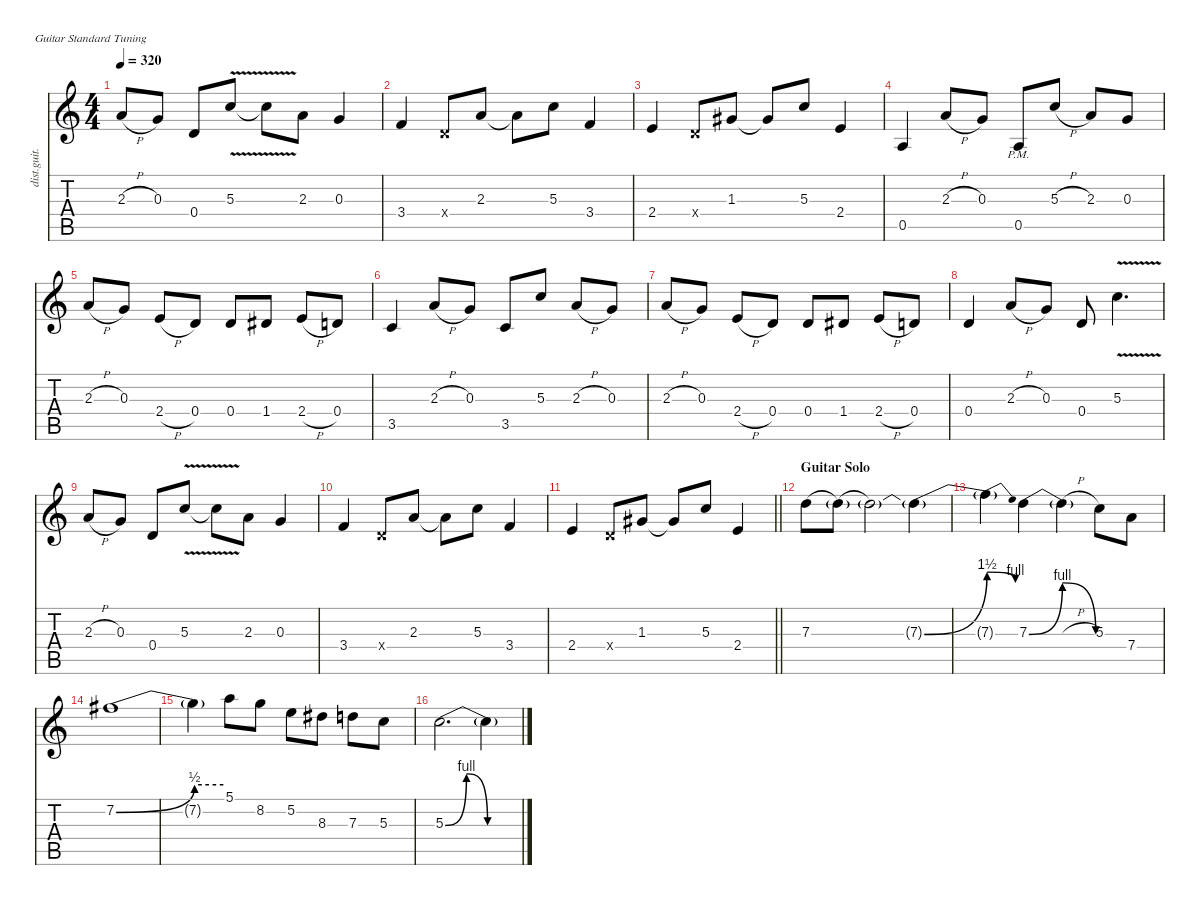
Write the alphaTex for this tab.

\defaultSystemsLayout 4
\hideDynamics
\bracketExtendMode nobrackets
\track ("Marty Friedman" "dist.guit.") {solo instrument distortionguitar}
\staff {score tabs}
\tuning (E4 B3 G3 D3 A2 E2)
\ts (4 4)
\tempo 320
\clef g2
\ks c
2.3{h}.8{dy f beam Up} 0.3.8{beam Up} 0.4.8{beam Up} 5.3{v}.8{beam Up} 5.3{v t}.8{beam Down} 2.3.8{beam Down} 0.3.4{beam Up} |
3.4.4{beam Up} 0.4{x}.8{beam Up} 2.3.8{beam Up} 2.3{t}.8{beam Down} 5.3.8{beam Down} 3.4.4{beam Up} |
2.4.4{beam Up} 0.4{x}.8{beam Up} 1.3{acc #}.8{beam Up} 1.3{t acc #}.8{beam Up} 5.3.8{beam Up} 2.4.4{beam Up} |
0.5.4{beam Up} 2.3{h}.8{beam Up} 0.3.8{beam Up} 0.5{pm}.8{beam Up} 5.3{h}.8{beam Up} 2.3.8{beam Up} 0.3.8{beam Up} |
2.3{h}.8{beam Up} 0.3.8{beam Up} 2.4{h}.8{beam Up} 0.4.8{beam Up} 0.4.8{beam Up} 1.4{acc #}.8{beam Up} 2.4{h}.8{beam Up} 0.4.8{beam Up} |
3.5.4{beam Up} 2.3{h}.8{beam Up} 0.3.8{beam Up} 3.5.8{dy mf beam Up} 5.3.8{dy f beam Up} 2.3{h}.8{beam Up} 0.3.8{beam Up} |
2.3{h}.8{beam Up} 0.3.8{beam Up} 2.4{h}.8{beam Up} 0.4.8{beam Up} 0.4.8{beam Up} 1.4{acc #}.8{beam Up} 2.4{h}.8{beam Up} 0.4.8{beam Up} |
0.4.4{beam Up} 2.3{h}.8{beam Up} 0.3.8{beam Up} 0.4.8{beam Up} 5.3{v}.4{d beam Down} |
2.3{h}.8{beam Up} 0.3.8{beam Up} 0.4.8{beam Up} 5.3{v}.8{beam Up} 5.3{v t}.8{beam Down} 2.3.8{beam Down} 0.3.4{beam Up} |
3.4.4{beam Up} 0.4{x}.8{beam Up} 2.3.8{beam Up} 2.3{t}.8{beam Down} 5.3.8{beam Down} 3.4.4{beam Up} |
\barLineRight lightlight
2.4.4{beam Up} 0.4{x}.8{beam Up} 1.3{acc #}.8{beam Up} 1.3{t acc #}.8{beam Up} 5.3.8{beam Up} 2.4.4{beam Up} |
\section ("" "Guitar Solo")
7.3{be (hold 0 0 60 0)}.8{beam Down} 7.3{be (hold 0 0 60 0) t}.8{beam Down} 7.3{t}.2{beam Down} 7.3{be (bend 0 0 60 6) t}.4{beam Down} |
7.3{be (release 0 6 60 4) t}.4{beam Down} 7.3{be (bendrelease 0 0 30 4 30 4 60 0)}.4{beam Down} 7.3{h t}.4{beam Down} 5.3.8{beam Down} 7.4.8{beam Down} |
7.2{be (bend 0 0 60 2) acc #}.1{beam Down} |
7.2{be (hold 0 2 60 2) t}.4{beam Down} 5.1.8{beam Down} 8.2.8{beam Down} 5.2.8{beam Down} 8.3{acc #}.8{beam Down} 7.3.8{beam Down} 5.3.8{beam Down} |
5.3{be (bendrelease 0 0 30 4 30 4 60 0)}.2{d beam Down} 5.3{be (hold 0 0 60 0) t}.4{beam Down}
